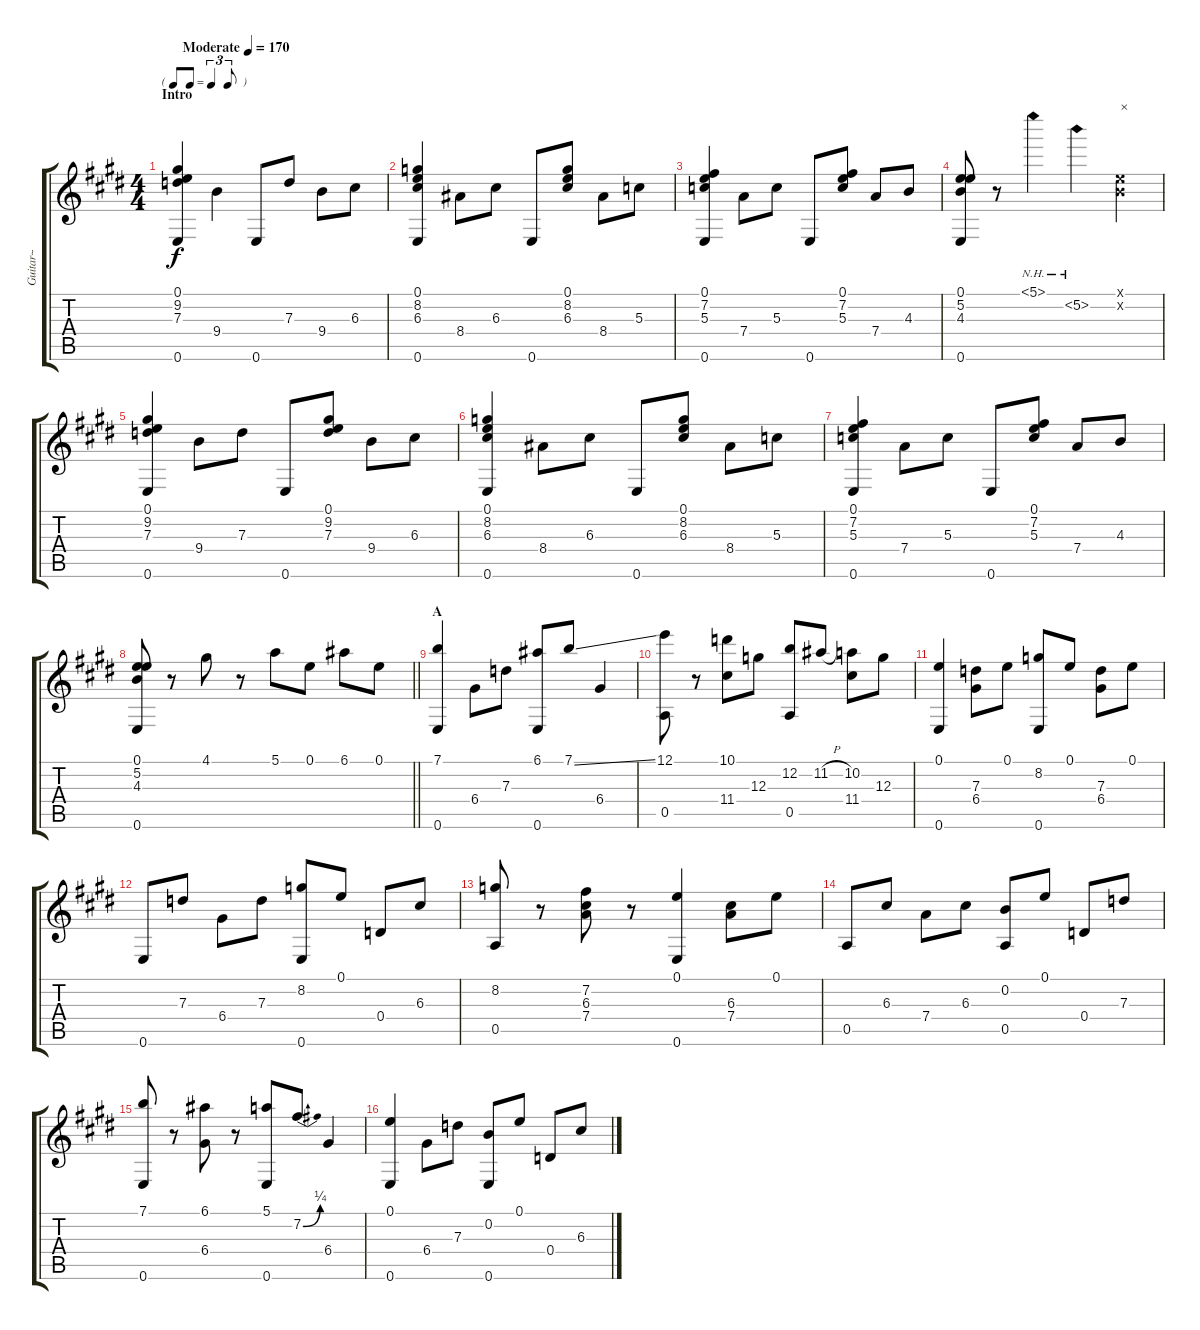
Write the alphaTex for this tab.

\track ("Guitar~" "Guitar~") {instrument acousticguitarnylon}
\staff {score tabs}
\tuning (E4 B3 G3 D3 A2 E2) {hide}
\ts (4 4)
\tf triplet8th
\section ("" "Intro")
\tempo (170 "Moderate")
\clef g2
\ks e
(0.1 9.2 7.3 0.6).4{dy f instrument acousticguitarnylon} 9.4.4 0.6.8 7.3.8 9.4.8 6.3.8 |
(0.1 8.2 6.3 0.6).4 8.4.8 6.3.8 0.6.8 (0.1 8.2 6.3).8 8.4.8 5.3.8 |
(0.1 7.2 5.3 0.6).4 7.4.8 5.3.8 0.6.8 (0.1 7.2 5.3).8 7.4.8 4.3.8 |
(0.1 5.2 4.3 0.6).8 r.8 5.1{nh}.4 5.2{nh}.4 (0.1{x} 0.2{x}).4{txt "×"} |
(0.1 9.2 7.3 0.6).4 9.4.8 7.3.8 0.6.8 (0.1 9.2 7.3).8 9.4.8 6.3.8 |
(0.1 8.2 6.3 0.6).4 8.4.8 6.3.8 0.6.8 (0.1 8.2 6.3).8 8.4.8 5.3.8 |
(0.1 7.2 5.3 0.6).4 7.4.8 5.3.8 0.6.8 (0.1 7.2 5.3).8 7.4.8 4.3.8 |
\barLineRight lightlight
(0.1 5.2 4.3 0.6).8 r.8 4.1.8 r.8 5.1.8 0.1.8 6.1.8 0.1.8 |
\section ("" "A")
(7.1 0.6).4 6.4.8 7.3.8 (6.1 0.6).8 7.1{ss}.8 6.4.4 |
(12.1 0.5).8 r.8 (10.1 11.4).8 12.3.8 (12.2 0.5).8 11.2{h}.8 (10.2 11.4).8 12.3.8 |
(0.1 0.6).4 (7.3 6.4).8 0.1.8 (8.2 0.6).8 0.1.8 (7.3 6.4).8 0.1.8 |
0.6.8 7.3.8 6.4.8 7.3.8 (8.2 0.6).8 0.1.8 0.4.8 6.3.8 |
(8.2 0.5).8 r.8 (7.2 6.3 7.4).8 r.8 (0.1 0.6).4 (6.3 7.4).8 0.1.8 |
0.5.8 6.3.8 7.4.8 6.3.8 (0.2 0.5).8 0.1.8 0.4.8 7.3.8 |
(7.1 0.6).8 r.8 (6.1 6.4).8 r.8 (5.1 0.6).8 7.2{be (bend 0 0 60 1)}.8 6.4.4 |
(0.1 0.6).4 6.4.8 7.3.8 (0.2 0.6).8 0.1.8 0.4.8 6.3.8
